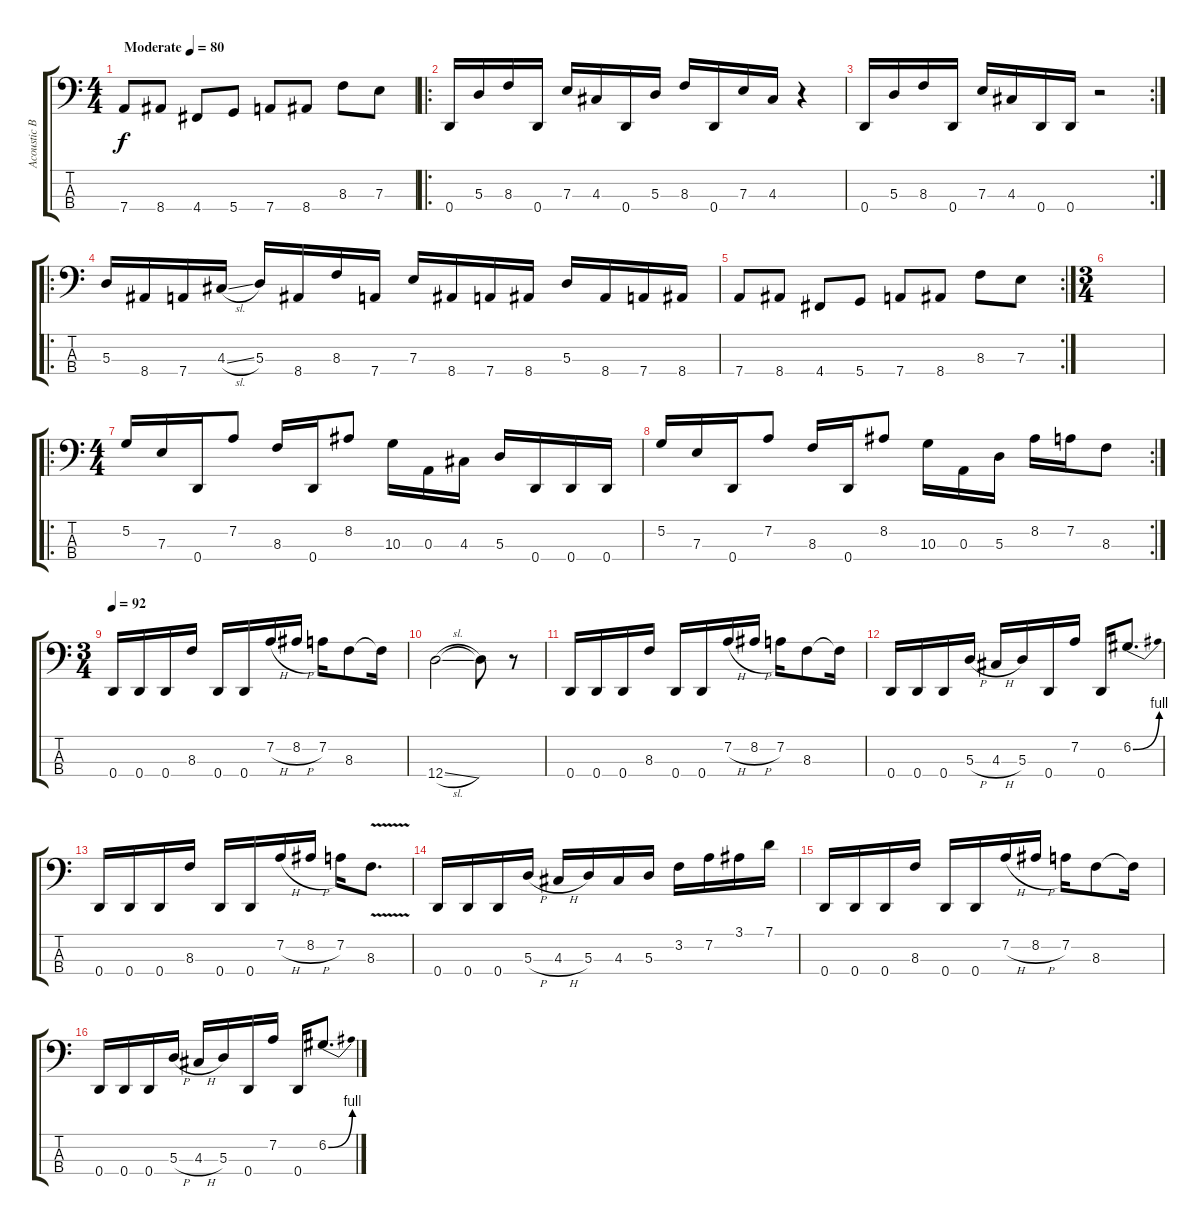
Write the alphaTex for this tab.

\track ("Acoustic Bass [Optional]" "Acoustic B") {instrument acousticbass}
\staff {score tabs}
\tuning (G2 D2 A1 D1) {hide}
\ts (4 4)
\tempo (80 "Moderate")
\clef f4
\ks c
7.4.8{dy f instrument acousticbass} 8.4.8 4.4.8 5.4.8 7.4.8 8.4.8 8.3.8 7.3.8 |
\ro
0.4.16 5.3.16 8.3.16 0.4.16 7.3.16 4.3.16 0.4.16 5.3.16 8.3.16 0.4.16 7.3.16 4.3.16 r.4 |
\rc 2
0.4.16 5.3.16 8.3.16 0.4.16 7.3.16 4.3.16 0.4.16 0.4.16 r.2 |
\ro
5.3.16 8.4.16 7.4.16 4.3{sl}.16 5.3.16 8.4.16 8.3.16 7.4.16 7.3.16 8.4.16 7.4.16 8.4.16 5.3.16 8.4.16 7.4.16 8.4.16 |
\rc 2
7.4.8 8.4.8 4.4.8 5.4.8 7.4.8 8.4.8 8.3.8 7.3.8 |
\ts (3 4)
|
\ro
\ts (4 4)
5.2.16 7.3.16 0.4.16 7.2.8 8.3.16 0.4.16 8.2.8 10.3.16 0.3.16 4.3.16 5.3.16 0.4.16 0.4.16 0.4.16 |
\rc 2
5.2.16 7.3.16 0.4.16 7.2.8 8.3.16 0.4.16 8.2.8 10.3.16 0.3.16 5.3.16 8.2.16 7.2.16 8.3.8 |
\ts (3 4)
\tempo 92
0.4.16 0.4.16 0.4.16 8.3.16 0.4.16 0.4.16 7.2{h}.16 8.2{h}.16 7.2.16 8.3.8 8.3{t}.16 |
12.4{sl}.2 12.4{t}.8 r.8 |
0.4.16 0.4.16 0.4.16 8.3.16 0.4.16 0.4.16 7.2{h}.16 8.2{h}.16 7.2.16 8.3.8 8.3{t}.16 |
0.4.16 0.4.16 0.4.16 5.3{h}.16 4.3{h}.16 5.3.16 0.4.16 7.2.16 0.4.16 6.2{be (bend 0 0 60 4)}.8{d} |
0.4.16 0.4.16 0.4.16 8.3.16 0.4.16 0.4.16 7.2{h}.16 8.2{h}.16 7.2.16 8.3{v}.8{d} |
0.4.16 0.4.16 0.4.16 5.3{h}.16 4.3{h}.16 5.3.16 4.3.16 5.3.16 3.2.16 7.2.16 3.1.16 7.1.16 |
0.4.16 0.4.16 0.4.16 8.3.16 0.4.16 0.4.16 7.2{h}.16 8.2{h}.16 7.2.16 8.3.8 8.3{t}.16 |
0.4.16 0.4.16 0.4.16 5.3{h}.16 4.3{h}.16 5.3.16 0.4.16 7.2.16 0.4.16 6.2{be (bend 0 0 60 4)}.8{d}
